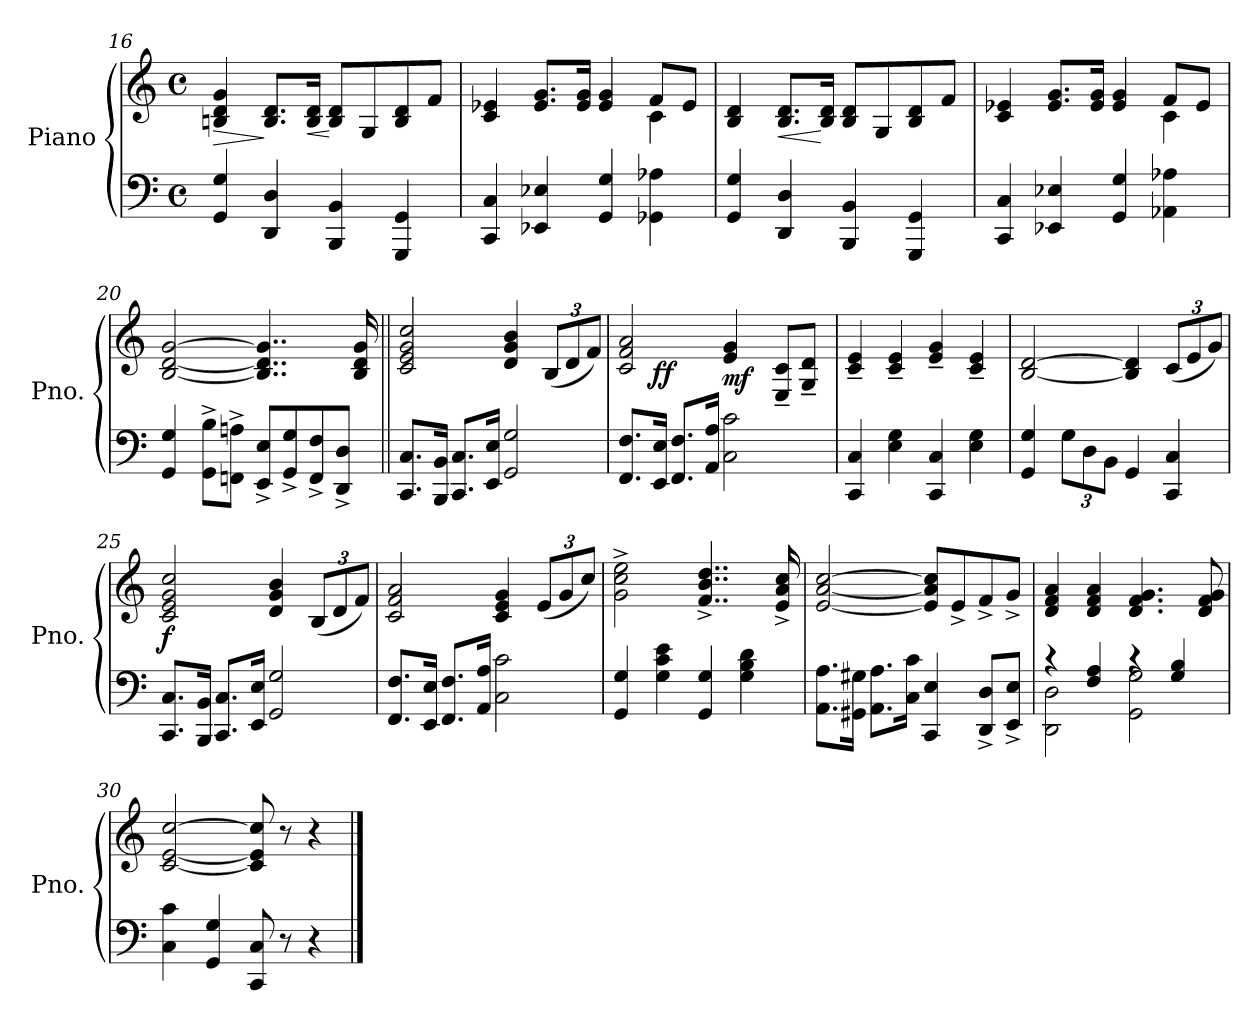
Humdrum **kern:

**kern	**kern	**dynam
*part1	*part1	*part1
*staff2	*staff1	*staff1/2
*I"Piano	*	*
*I'Pno.	*	*
*clefF4	*clefG2	*
*k[]	*k[]	*
*M4/4	*M4/4	*
*met(c)	*met(c)	*
=16	=16	=16
!	!	!LO:HP:b
4GG/ 4G/	4Bn/ 4d/ 4g/	>
4DD/ 4D/	8.B/ 8.d/L	]
!	!	!LO:HP:b
.	16B/ 16d/Jk	<
4BBB/ 4BB/	8B/ 8d/L	[
.	8G/	.
4GGG/ 4GG/	8B/ 8d/	.
.	8f/J	.
=17	=17	=17
*	*^	*
4CC/ 4C/	4c/ 4e-X/	2.ryy	.
4EE-X/ 4E-X/	8.e-/ 8.g/L	.	.
.	16e-/ 16g/Jk	.	.
4GG/ 4G/	4e-/ 4g/	.	.
4GG-X\ 4A-X\	8f/L	4c\	.
.	8e-/J	.	.
*	*v	*v	*
!!LO:LB:g=z
=18	=18	=18
4GG/ 4G/	4B/ 4d/	.
!	!	!LO:HP:b
4DD/ 4D/	8.B/ 8.d/L	<
.	16B/ 16d/Jk	[
4BBB/ 4BB/	8B/ 8d/L	.
.	8G/	.
4GGG/ 4GG/	8B/ 8d/	.
.	8f/J	.
=19	=19	=19
*	*^	*
4CC/ 4C/	4c/ 4e-X/	2.ryy	.
4EE-X/ 4E-X/	8.e-/ 8.g/L	.	.
.	16e-/ 16g/Jk	.	.
4GG/ 4G/	4e-/ 4g/	.	.
4AA-X\ 4A-X\	8f/L	4c\	.
.	8e-/J	.	.
*	*v	*v	*
=20	=20	=20
4GG/ 4G/	[2B/ [2d/ [2g/	.
8GG\^ 8B\^L	.	.
8FFn\^ 8An\^J	.	.
8EE/^ 8E/^L	4..B/] 4..d/] 4..g/]	.
8GG/^ 8G/^	.	.
8FF/^ 8F/^	.	.
8DD/^ 8D/^J	.	.
.	16B/ 16d/ 16g/	.
=21||	=21||	=21||
8.CC/ 8.C/L	2c/ 2e/ 2g/ 2cc/	.
16BBB/ 16BB/Jk	.	.
8.CC/ 8.C/L	.	.
16EE/ 16E/Jk	.	.
2GG/ 2G/	4d/ 4g/ 4b/	.
*	*Xbrackettup	*
.	(<12B/L	.
.	12d/	.
.	12f/J)	.
=22	=22	=22
*	*^	*
8.FF/ 8.F/L	2c/ 2f/ 2a/	8.ryy	.
!	!	!	!LO:DY:b
16EE/ 16E/Jk	.	2ryy	ff
8.FF/ 8.F/L	.	.	.
16AA/ 16A/Jk	.	.	.
!	!	!	!LO:DY:b
2C\ 2c\	4e/ 4g/	.	mf
.	.	4ryy	.
.	8E/~ 8c/~L	.	.
.	8G/~ 8d/~J	.	.
.	.	16ryy	.
*	*v	*v	*
!!LO:LB:g=z
=23	=23	=23
4CC/ 4C/	4c/~ 4e/~	.
4E\ 4G\	4c/~ 4e/~	.
4CC/ 4C/	4e/~ 4g/~	.
4E\ 4G\	4c/~ 4e/~	.
=24	=24	=24
4GG/ 4G/	[2B/ [2d/	.
*Xbrackettup	*	*
12G\L	.	.
12D\	.	.
12BB\J	.	.
4GG/	4B/] 4d/]	.
4CC/ 4C/	(<12c/L	.
.	12e/	.
.	12g/J)	.
=25	=25	=25
!	!	!LO:DY:b
8.CC/ 8.C/L	2c/ 2e/ 2g/ 2cc/	f
16BBB/ 16BB/Jk	.	.
8.CC/ 8.C/L	.	.
16EE/ 16E/Jk	.	.
2GG/ 2G/	4d/ 4g/ 4b/	.
.	(<12B/L	.
.	12d/	.
.	12f/J)	.
=26	=26	=26
8.FF/ 8.F/L	2c/ 2f/ 2a/	.
16EE/ 16E/Jk	.	.
8.FF/ 8.F/L	.	.
16AA/ 16A/Jk	.	.
2C\ 2c\	4c/ 4e/ 4g/	.
.	(<12e/L	.
.	12g/	.
.	12cc/J)	.
=27	=27	=27
4GG/ 4G/	2g\^ 2cc\^ 2ee\^	.
4G\ 4c\ 4e\	.	.
4GG/ 4G/	4..f/^ 4..b/^ 4..dd/^	.
4G\ 4B\ 4d\	.	.
.	16e/^ 16a/^ 16cc/^	.
!!LO:PB:g=z
=28	=28	=28
8.AA\ 8.A\L	[2e/ [2a/ [2cc/	.
16GG#X\ 16G#X\Jk	.	.
8.AA\ 8.A\L	.	.
16C\ 16c\Jk	.	.
4CC/ 4E/	8e/] 8a/] 8cc/]L	.
.	8e^/	.
8DD/^ 8D/^L	8f^/	.
8EE/^ 8E/^J	8g^/J	.
=29	=29	=29
*^	*	*
4rc	2DD\ 2D\	4d/ 4f/ 4a/	.
4F/ 4A/	.	4d/ 4f/ 4a/	.
4rc	2GG\ 2G\	4.d/ 4.f/ 4.g/	.
4G/ 4B/	.	.	.
.	.	8d/ 8f/ 8g/	.
*v	*v	*	*
=30	=30	=30
4C\ 4c\	[2c/ [2e/ [2cc/	.
4GG/ 4G/	.	.
8CC/ 8C/	8c/] 8e/] 8cc/]	.
8r	8r	.
4r	4r	.
==	==	==
*-	*-	*-
